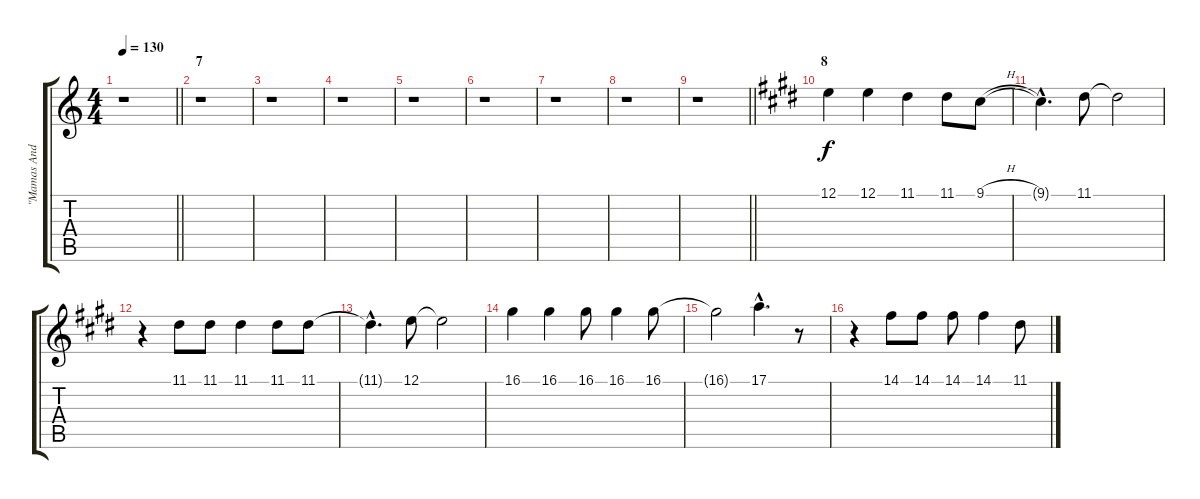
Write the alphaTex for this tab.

\track ("\"Mamas And The Papas\" voice" "\"Mamas And") {instrument piccolo}
\staff {score tabs}
\tuning (E4 B3 G3 D3 A2 E2) {hide}
\ts (4 4)
\tempo 130
\clef g2
\barLineRight lightlight
\ks c
r.1{dy f} |
\section ("" "7")
r.1 |
r.1 |
r.1 |
r.1 |
r.1 |
r.1 |
r.1 |
\barLineRight lightlight
r.1 |
\section ("" "8")
\ks e
12.1.4 12.1.4 11.1.4 11.1.8 9.1{h}.8 |
9.1{hac t}.4{d} 11.1.8 11.1{t}.2 |
r.4 11.1.8 11.1.8 11.1.4 11.1.8 11.1.8 |
11.1{hac t}.4{d} 12.1.8 12.1{t}.2 |
16.1.4 16.1.4 16.1.8 16.1.4 16.1.8 |
16.1{t}.2 17.1{hac}.4{d} r.8 |
r.4 14.1.8 14.1.8 14.1.8 14.1.4 11.1.8
